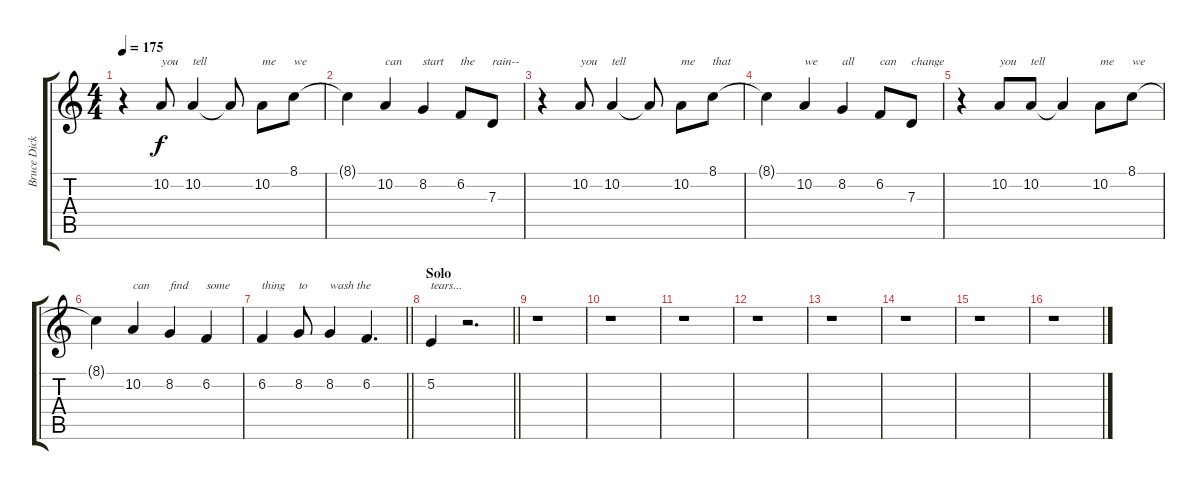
\track ("Bruce Dickinson" "Bruce Dick") {instrument sopranosax}
\staff {score tabs}
\tuning (E4 B3 G3 D3 A2 E2) {hide}
\ts (4 4)
\tempo 175
\clef g2
\ks c
r.4{dy f} 10.2.8{txt "you "} 10.2.4{txt "tell"} 10.2{t}.8 10.2.8{txt "me"} 8.1.8{txt "we"} |
8.1{t}.4 10.2.4{txt "can"} 8.2.4{txt "start"} 6.2.8{txt "the "} 7.3.8{txt "rain--"} |
r.4 10.2.8{txt "you "} 10.2.4{txt "tell"} 10.2{t}.8 10.2.8{txt "me"} 8.1.8{txt "that"} |
8.1{t}.4 10.2.4{txt "we"} 8.2.4{txt "all"} 6.2.8{txt "can "} 7.3.8{txt "change"} |
r.4 10.2.8{txt "you"} 10.2.8{txt "tell"} 10.2{t}.4 10.2.8{txt "me"} 8.1.8{txt "we"} |
8.1{t}.4 10.2.4{txt "can"} 8.2.4{txt "find"} 6.2.4{txt "some"} |
\barLineRight lightlight
6.2.4{txt "thing"} 8.2.8{txt "to"} 8.2.4{txt "wash the"} 6.2.4{d} |
\section ("" "Solo")
\barLineRight lightlight
5.2.4{txt "tears..."} r.2{d} |
r.1 |
r.1 |
r.1 |
r.1 |
r.1 |
r.1 |
r.1 |
r.1
